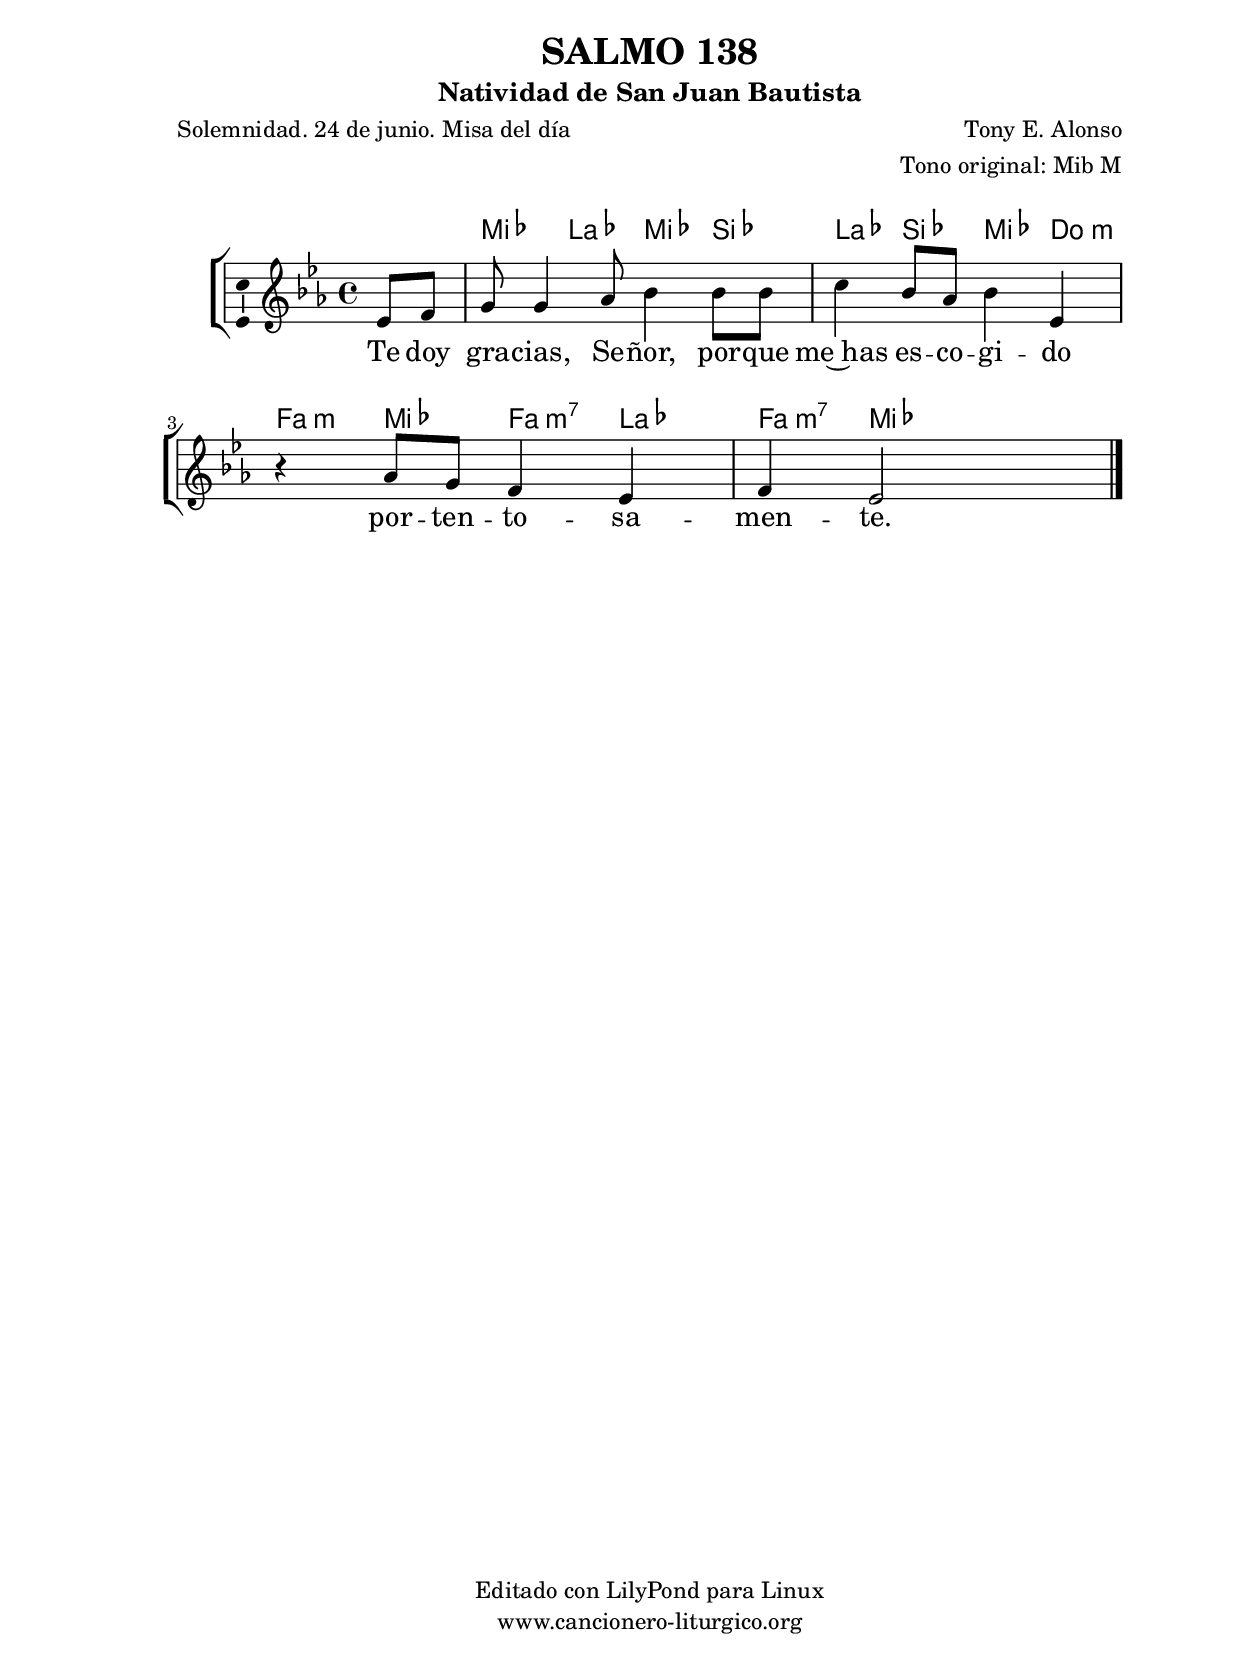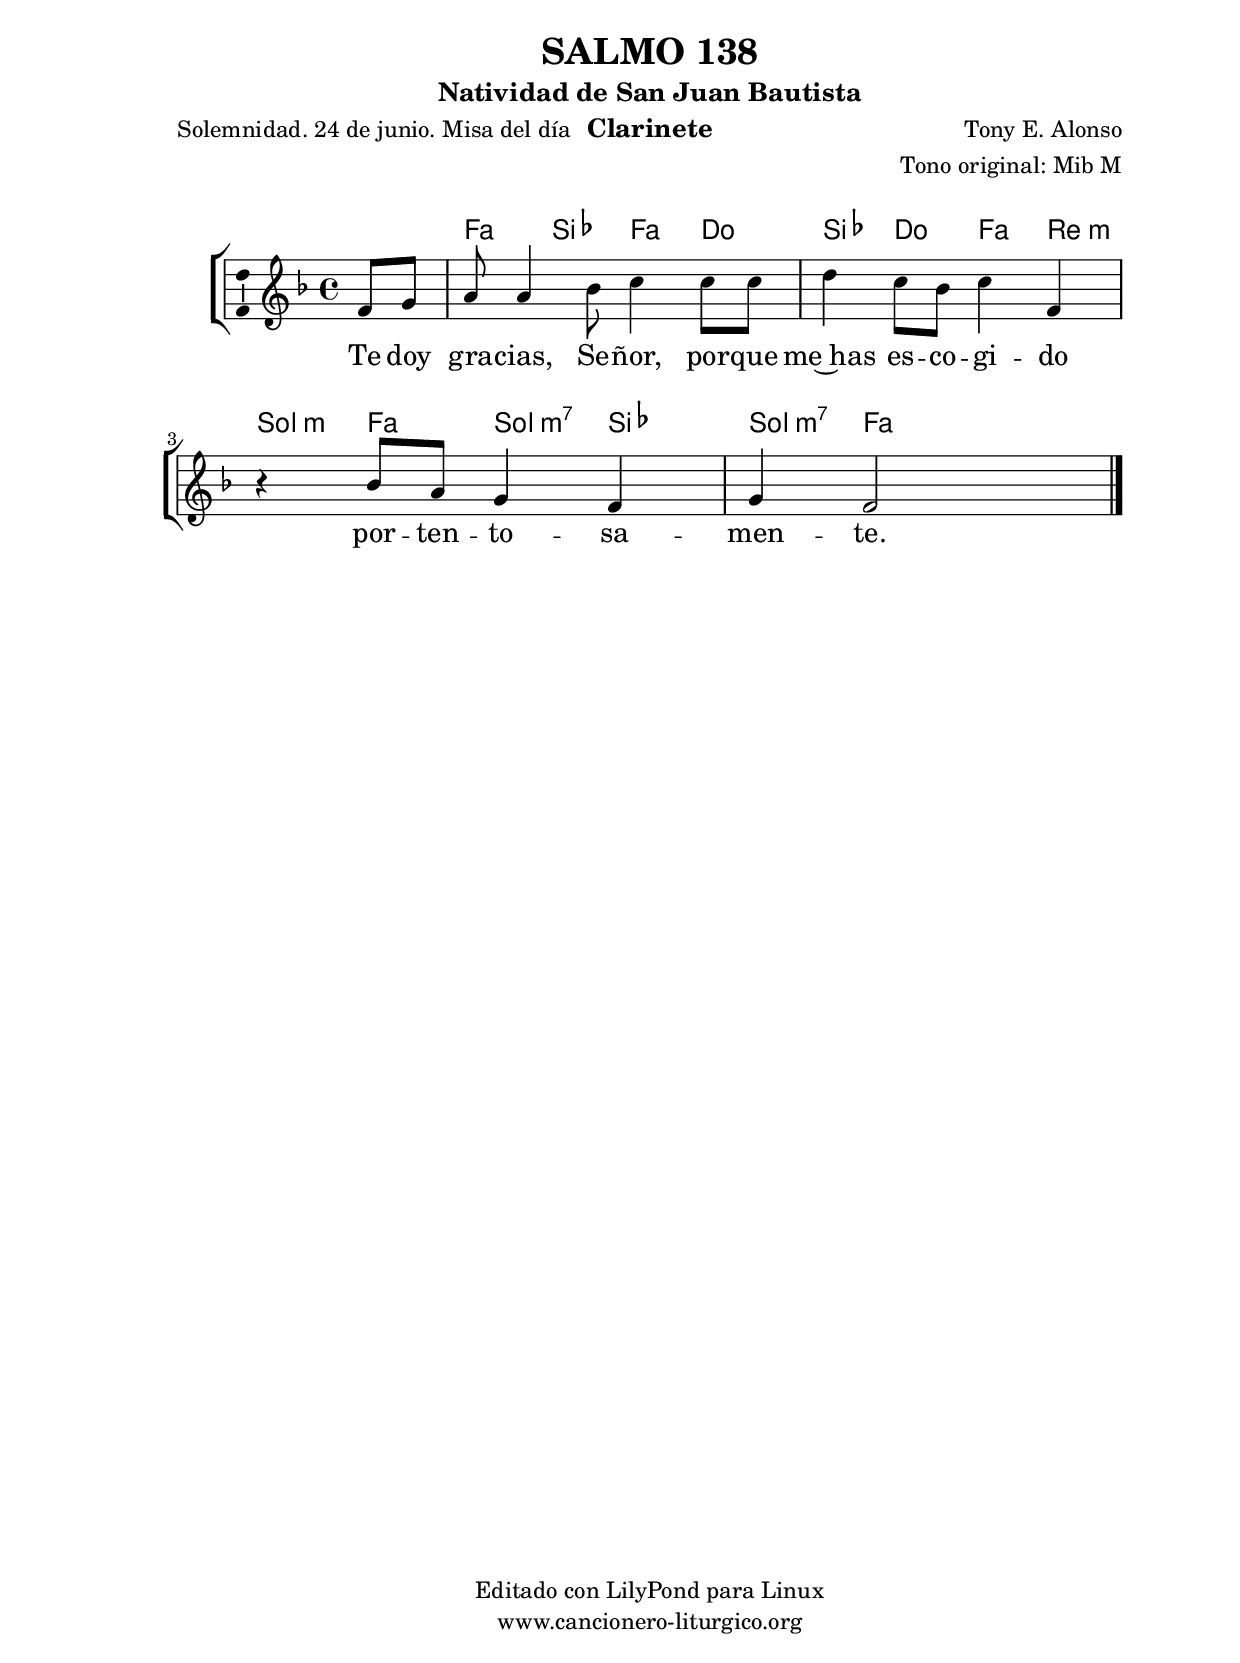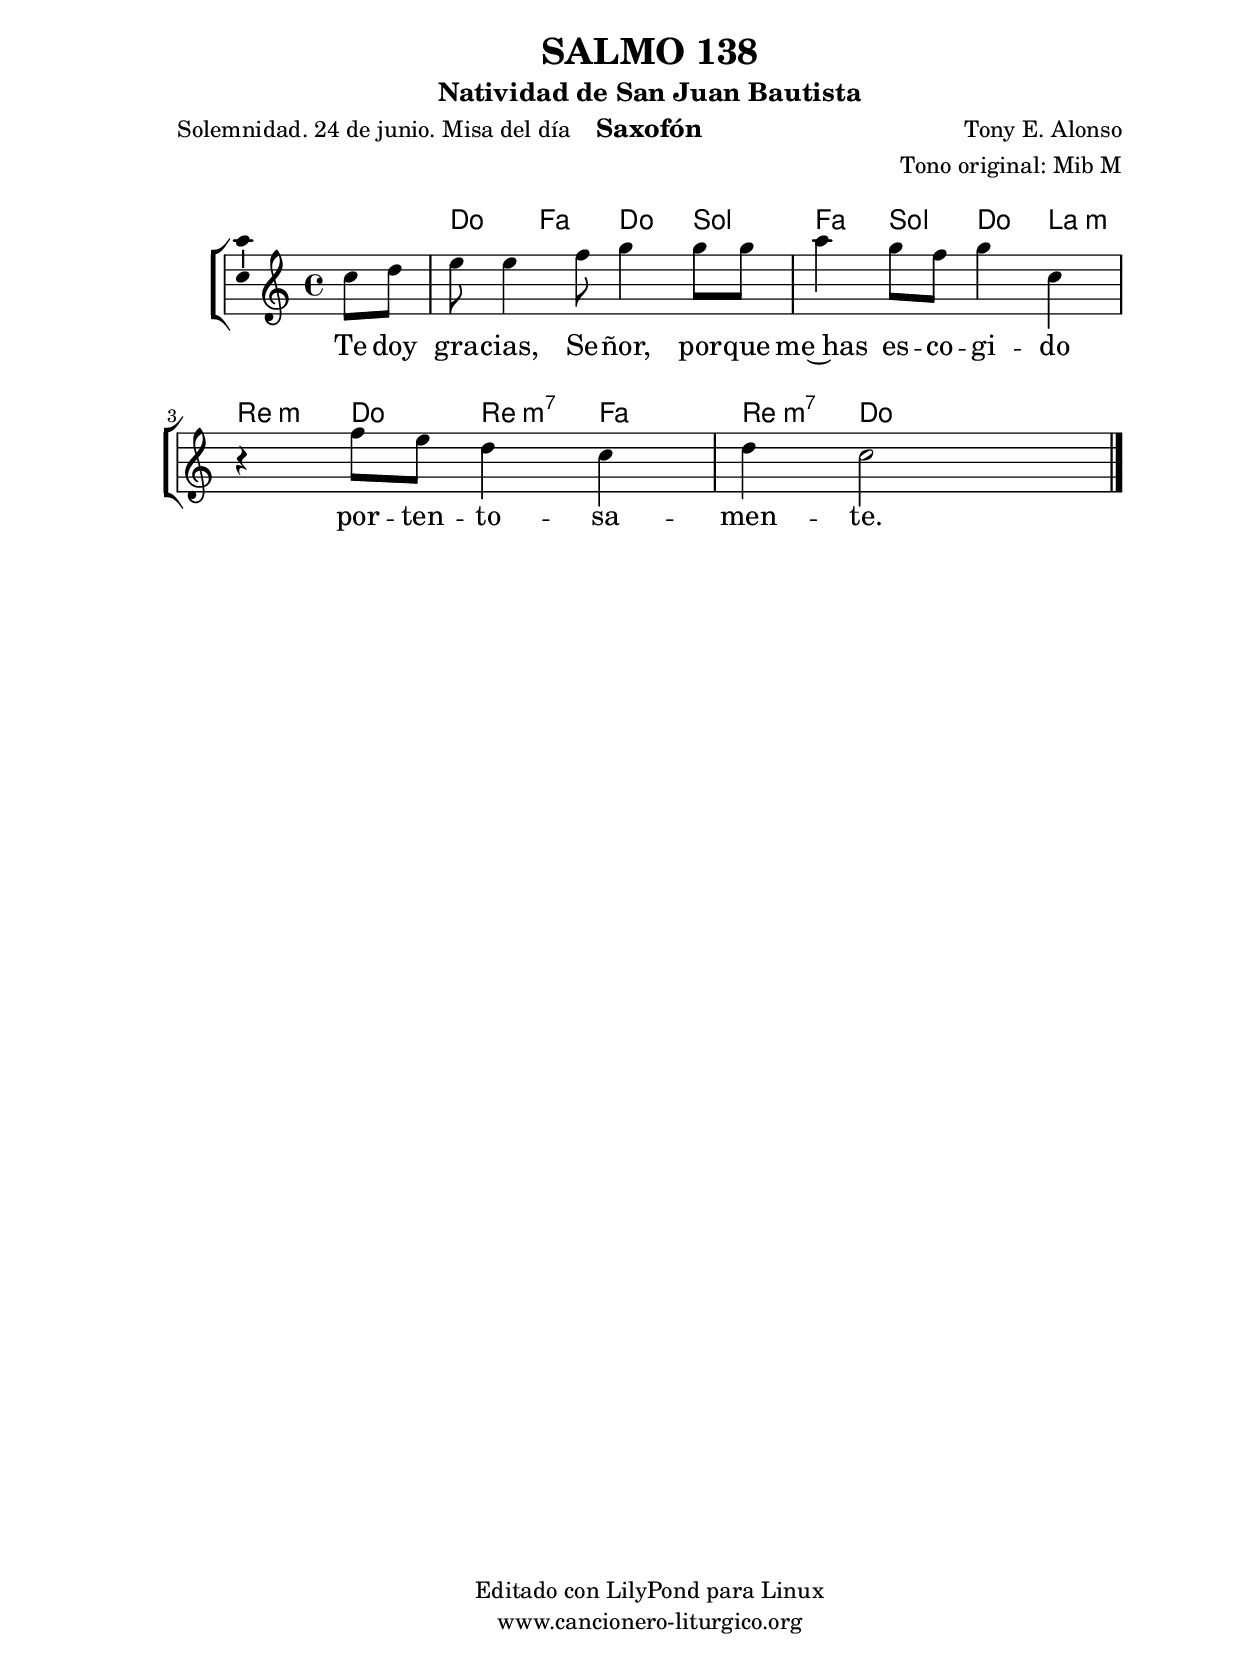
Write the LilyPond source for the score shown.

%
%para convertir .midi en .wav:
%timidity filename.midi -Ow -o finename.wav
%
%
%Para convertir de .wav a .mp3:
%lame -h -m j filename.wav
%
%
%para escuchar el midi:
%timidity nombrefichero.midi
%


%versión de lilypond para la que se ha escrito esta partitura:
\version "2.16.0"

	%Tamaño papel
	#(set-default-paper-size "a4")
	%Tamaño partitura
	#(set-global-staff-size 20)
	%No responde al pulsar sobre una nota
	#(ly:set-option 'point-and-click #f)

%parámetros del encabezamiento:
\header {
	title = "SALMO 138"
	subtitle = "Natividad de San Juan Bautista"
	composer = "Tony E. Alonso"
	poet = "Solemnidad. 24 de junio. Misa del día"
	meter = ""
	arranger = "Tono original: Mib M"
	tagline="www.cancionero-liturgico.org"
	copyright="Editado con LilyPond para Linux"
	tiempo = ""
	usos = "Salmo"
	letra = "Te doy gracias, Señor, porque me has escogido portentosamente."
	}

%parámetros asociados al papel:
\paper  {
	oddHeaderMarkup = \markup {\fill-line { \on-the-fly #not-first-page \fromproperty #'header:title \on-the-fly #not-first-page \fromproperty #'header:composer }}
	evenHeaderMarkup = \markup {\fill-line { \fromproperty #'header:composer \fromproperty #'header:title }}
	#(set-paper-size "a4")
	print-page-number = ##f
	first-page-number = 1
	print-first-page-number = ##f
%	head-separation = 3.0 \cm
	top-margin = 2.0 \cm
	bottom-margin = 0.5\cm
%%%	bottom-margin = -1.0\cm
	left-margin = 3.0 \cm
	line-width = 16.0 \cm 
	indent = 8\mm
	interscoreline = 2.\mm
	between-system-space = 15\mm
%	para que las partituras no llenen la hoja:
	ragged-bottom = ##t
%	idem para la última hoja:
	ragged-last-bottom = ##f
%	para que las partituras llenen el ancho del papel:
	ragged-last = ##f
	after-title-space = 2.5 \cm
%page-count=1
%system-count=8

	%Flexible Vertical Spacing
%	markup-markup-spacing =
%	#'((basic-distance . 15) (minimum-distance . 15) (padding . 3))
	markup-system-spacing =
	#'((basic-distance . 15) (minimum-distance . 15) (padding . 3))
	system-system-spacing =
	#'((basic-distance . 15) (minimum-distance . 15) (padding . 3))
	score-system-spacing =
	#'((basic-distance . 15) (minimum-distance . 15) (padding . 5))
%	top-system-spacing = % header
%	#'((basic-distance . 8) (minimum-distance . 0) (padding . 3))
%	top-markup-spacing =
%	#'((basic-distance . 20) (minimum-distance . 20) (padding . 3))
	last-bottom-spacing = % footer
	#'((basic-distance . 5) (minimum-distance . 5) (padding . 3))
%	score-markup-spacing =
%	#'((basic-distance . 16) (minimum-distance . 13) (padding . 3))

	}


%parámetros que afectan a toda la partitura:
global =  {
	%clave de sol (G):
	\clef G
	%armadura:
%	\transpose e ees
	\key ees \major
	\tempo 4=80
	\set Score.tempoHideNote = ##t
	}


acordes = {
	\italianChords
	\chordmode {
%	\transpose e ees
{
s4
ees4 aes ees bes aes bes ees c:m f:m ees f:m7 aes f:m7 ees2 s4
	}
	}
}


melodia = 
%	\transpose e ees
{
	\relative c'{
	\time 4/4

\partial4
ees8 f
g8 g4 aes8 bes4 bes8 bes
c4 bes8 aes bes4 ees,
r4 aes8 g f4 ees
f4 ees2 s4

	\bar "|."
	}
	}


texto = \lyricmode {
Te doy gra -- cias, Se -- ñor,
por -- que me~has es -- co -- gi -- do por -- ten -- to -- sa -- men -- te.
	}


acordesStaff = \context ChordNames = acordesStaff <<
	\set chordChanges = ##t
	\acordes
	>>


vozStaff = \context Voice = vozStaff
\with {\consists "Ambitus_engraver"}
<<
%	\set Staff.instrumentName = ""
%	\set Staff.shortInstrumentName = ""
%	\set Staff.midiInstrument = #"clarinet"
%	\set Staff.midiInstrument = #"cello"
%	\set Staff.midiInstrument = #"flute"
	\set Staff.midiInstrument = #"electric guitar (jazz)"
%	\set Staff.midiInstrument = #"english horn"
%	\set Staff.midiInstrument = #"violin"
%	\set Staff.midiInstrument = #"glockenspiel"
	\set Staff.midiMinimumVolume = #0.7
	\set Staff.midiMaximumVolume = #0.9
	\global
	\melodia
	>>


textoStaff = \context Lyrics = textoStaff <<
	\lyricsto vozStaff \texto
	>>

\book {
	\score {
		\context ChoirStaff {
			\override StaffGroup.SystemStartBracket #'collapse-height = #1
			\override Score.SystemStartBar #'collapse-height = #1
			<<
			\acordesStaff
			\vozStaff
			\textoStaff
			>>
			}
		\layout {
	    		\context {
				\Lyrics
				\override LyricText #'font-size = #2
				}
	   		 \context {
				\Score
				%fontSize = #3
				\override StaffSymbol #'staff-space = #(magstep +3)
				%\override Beam #'thickness = #0.55
				%\override SpacingSpanner #'spacing-increment = #1.0
				%\override Slur #'height-limit = #1.5
				}
			}
		}
	\score {
		\unfoldRepeats
		\context ChoirStaff {
			<<
			\acordesStaff
			\vozStaff
			>>
			}
		\midi {
	  		\context {
	  			\Score
				tempoWholesPerMinute = #(ly:make-moment 70 4)
				}
			}
		}
	}

%Partitura para clarinete
#(define output-suffix "C")
\book {
	\header{
		instrument = "Clarinete"
		}
	\score {
		\context ChoirStaff {
			\override StaffGroup.SystemStartBracket #'collapse-height = #1
			\override Score.SystemStartBar #'collapse-height = #1
\transpose c d
			<<
			\acordesStaff
			\vozStaff
			\textoStaff
			>>
			}
		\layout {
	    		\context {
				\Lyrics
				\override LyricText #'font-size = #2
				}
	   		 \context {
				\Score
				%fontSize = #3
				\override StaffSymbol #'staff-space = #(magstep +3)
				%\override Beam #'thickness = #0.55
				%\override SpacingSpanner #'spacing-increment = #1.0
				%\override Slur #'height-limit = #1.5
				}
			}
		}
	}

%Partitura para saxofón
#(define output-suffix "S")
\book {
	\header{
		instrument = "Saxofón"
		}
	\score {
		\context ChoirStaff {
			\override StaffGroup.SystemStartBracket #'collapse-height = #1
			\override Score.SystemStartBar #'collapse-height = #1
\transpose c a
			<<
			\acordesStaff
			\vozStaff
			\textoStaff
			>>
			}
		\layout {
	    		\context {
				\Lyrics
				\override LyricText #'font-size = #2
				}
	   		 \context {
				\Score
				%fontSize = #3
				\override StaffSymbol #'staff-space = #(magstep +3)
				%\override Beam #'thickness = #0.55
				%\override SpacingSpanner #'spacing-increment = #1.0
				%\override Slur #'height-limit = #1.5
				}
			}
		}
	}

